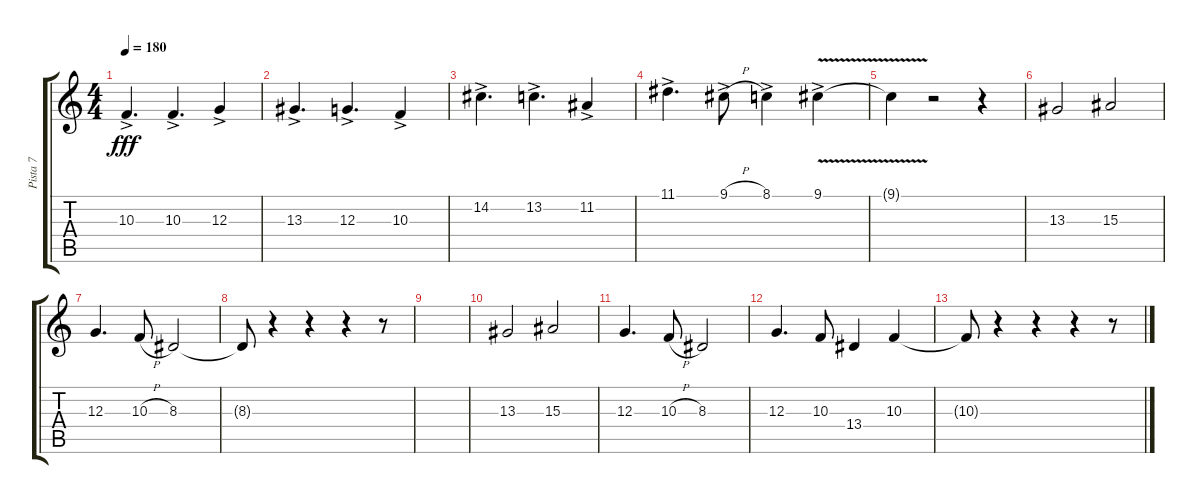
\track ("Pista 7" "Pista 7") {instrument sopranosax}
\staff {score tabs}
\tuning (E4 B3 G3 D3 A2 E2) {hide}
\ts (4 4)
\tempo 180
\clef g2
\ks c
10.3{ac}.4{d dy fff} 10.3{ac}.4{d} 12.3{ac}.4 |
13.3{ac}.4{d} 12.3{ac}.4{d} 10.3{ac}.4 |
14.2{ac}.4{d} 13.2{ac}.4{d} 11.2{ac}.4 |
11.1{ac}.4{d} 9.1{h ac}.8 8.1{ac}.4 9.1{v ac}.4 |
9.1{v t}.4 r.2 r.4 |
13.3.2 15.3.2 |
12.3.4{d} 10.3{h}.8 8.3.2 |
8.3{t}.8 r.4 r.4 r.4 r.8 |
|
13.3.2 15.3.2 |
12.3.4{d} 10.3{h}.8 8.3.2 |
12.3.4{d} 10.3.8 13.4.4 10.3.4 |
10.3{t}.8 r.4 r.4 r.4 r.8
